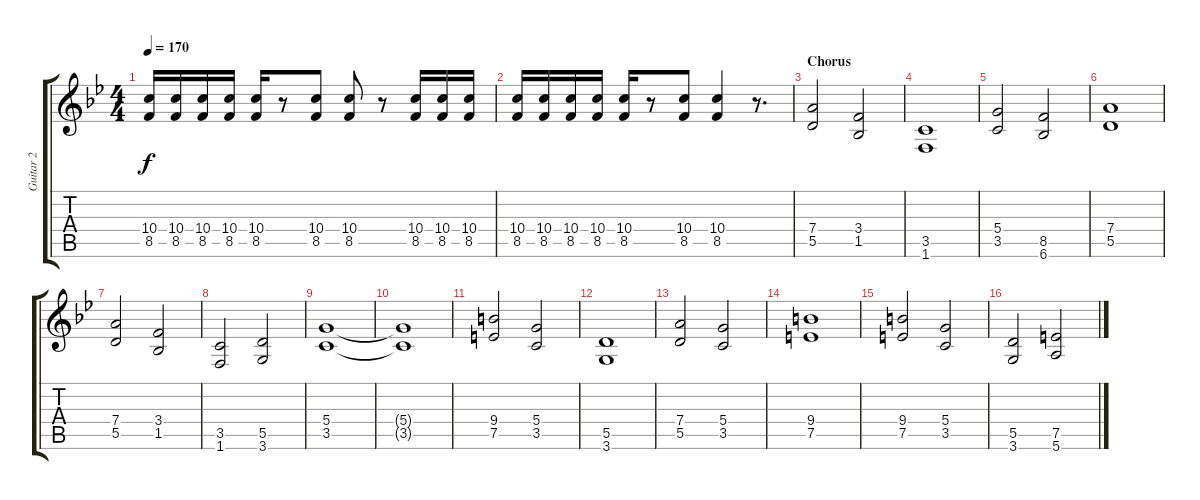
\track ("Guitar 2" "Guitar 2") {instrument overdrivenguitar}
\staff {score tabs}
\tuning (E4 B3 G3 D3 A2 E2) {hide}
\ts (4 4)
\tempo 170
\clef g2
\ks bb
(10.4 8.5).16{dy f} (10.4 8.5).16 (10.4 8.5).16 (10.4 8.5).16 (10.4 8.5).16 r.8 (10.4 8.5).8 (10.4 8.5).8 r.8 (10.4 8.5).16 (10.4 8.5).16 (10.4 8.5).16 |
(10.4 8.5).16 (10.4 8.5).16 (10.4 8.5).16 (10.4 8.5).16 (10.4 8.5).16 r.8 (10.4 8.5).8 (10.4 8.5).4 r.8{d} |
\section ("" "Chorus")
(7.4 5.5).2 (3.4 1.5).2 |
(3.5 1.6).1 |
(5.4 3.5).2 (8.5 6.6).2 |
(7.4 5.5).1 |
(7.4 5.5).2 (3.4 1.5).2 |
(3.5 1.6).2 (5.5 3.6).2 |
(5.4 3.5).1 |
(5.4{t} 3.5{t}).1 |
(9.4 7.5).2 (5.4 3.5).2 |
(5.5 3.6).1 |
(7.4 5.5).2 (5.4 3.5).2 |
(9.4 7.5).1 |
(9.4 7.5).2 (5.4 3.5).2 |
(5.5 3.6).2 (7.5 5.6).2
